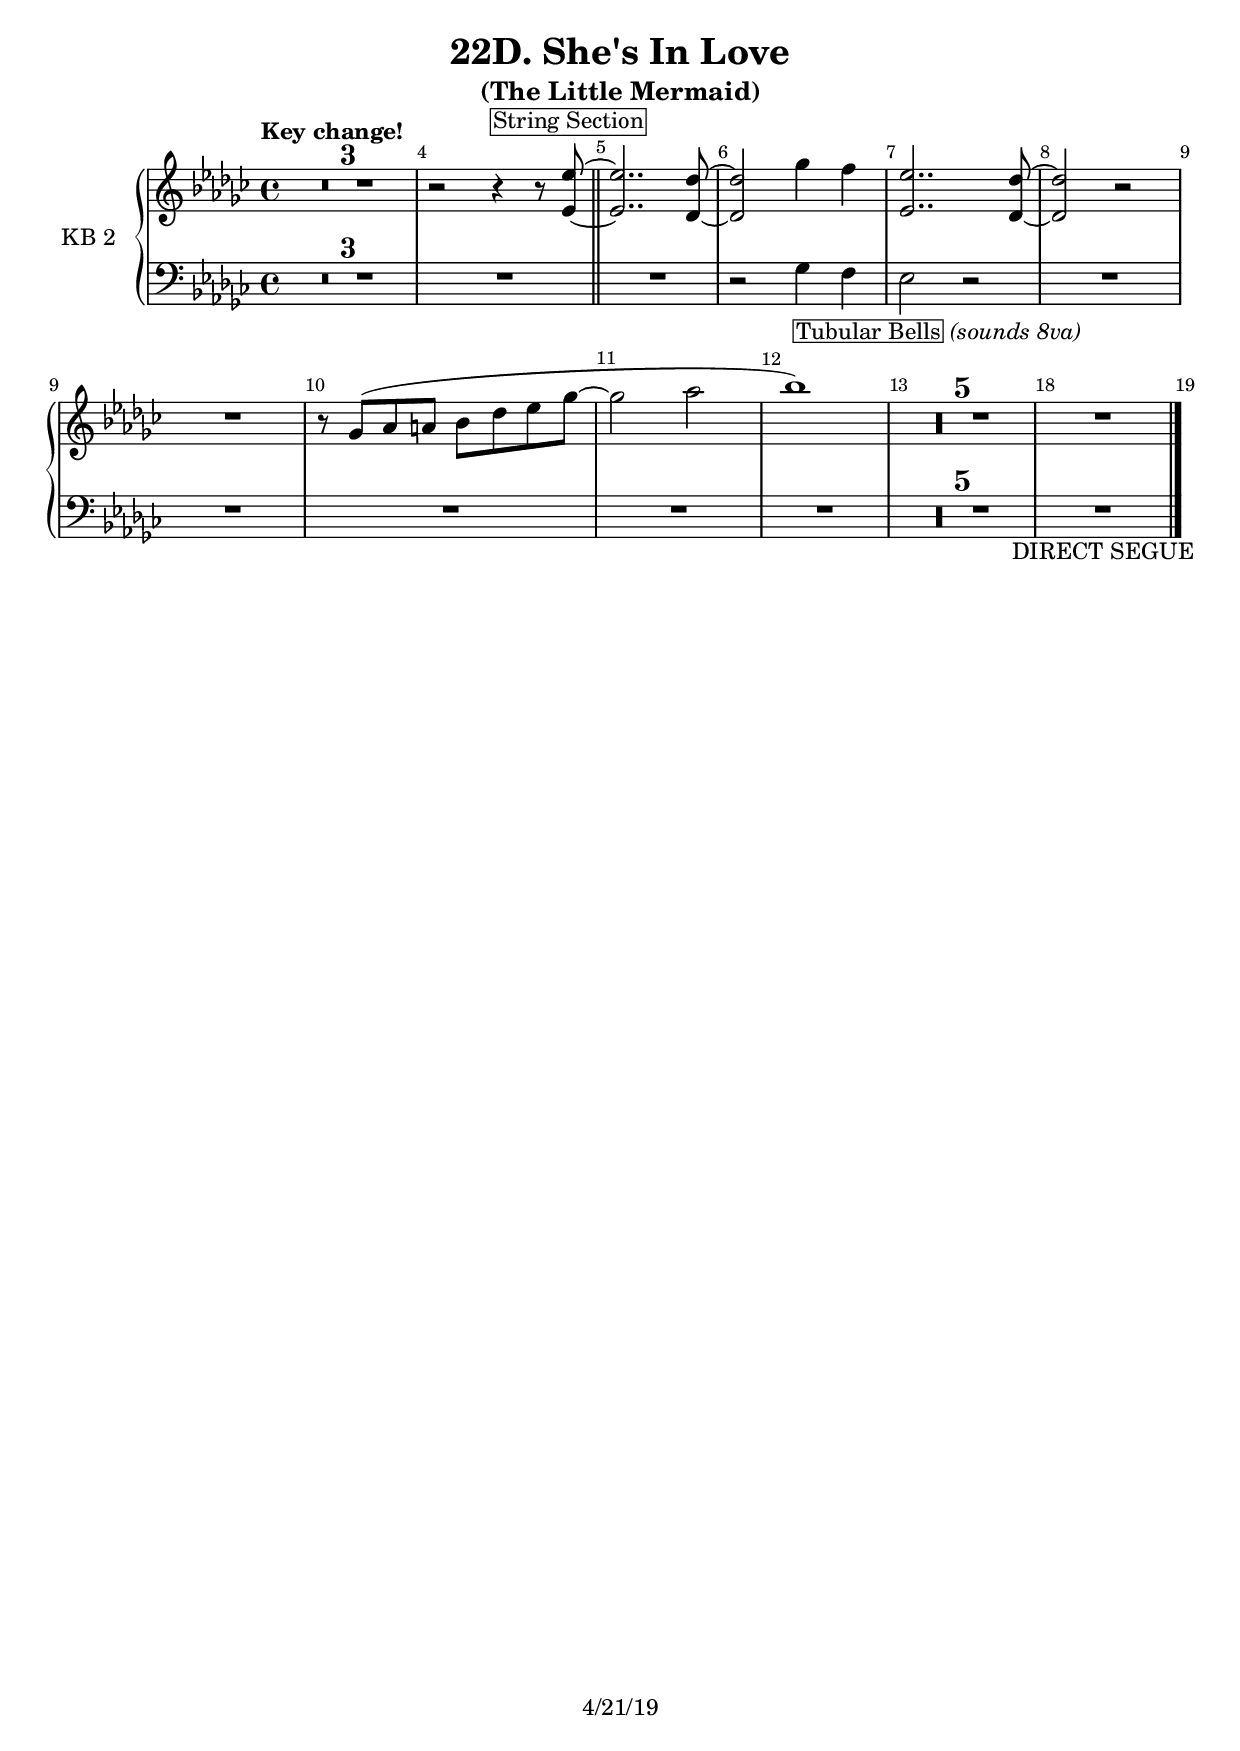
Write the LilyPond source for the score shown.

\version "2.18.2"

\header {
  title = "22D. She's In Love"
  subtitle = "(The Little Mermaid)"
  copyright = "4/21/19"
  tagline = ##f
}

global = {
  \key ges \major
  \time 4/4
  \tempo "Key change!"
  \compressFullBarRests
  \override Score.BarNumber.break-visibility = ##(#t #t #t)
}

right = \relative c'' {
  \global
  R1*3 r2 r4^\markup { \box "String Section" } r8 <es, es'> ~ \bar "||" <es es'>2.. <des des'>8 ~ <des des'>2 ges'4 f <es, es'>2.. <des des'>8 ~ <des des'>2 r
  R1 r8 ges( as a bes des es ges ~ ges2 as bes1) R1*6 \bar "|."
}

left = \relative c' {
  \global
  R1*4 R1 r2 ges4_\markup { \box "Tubular Bells" \italic "(sounds 8va)" } f es2 r R1
  R1*4 R1*5 R1_"DIRECT SEGUE"
}

\score {
  \new PianoStaff \with {
    instrumentName = "KB 2"
  } <<
    \new Staff = "right" \right
    \new Staff = "left" { \clef bass \left }
  >>
  \layout { }
}
